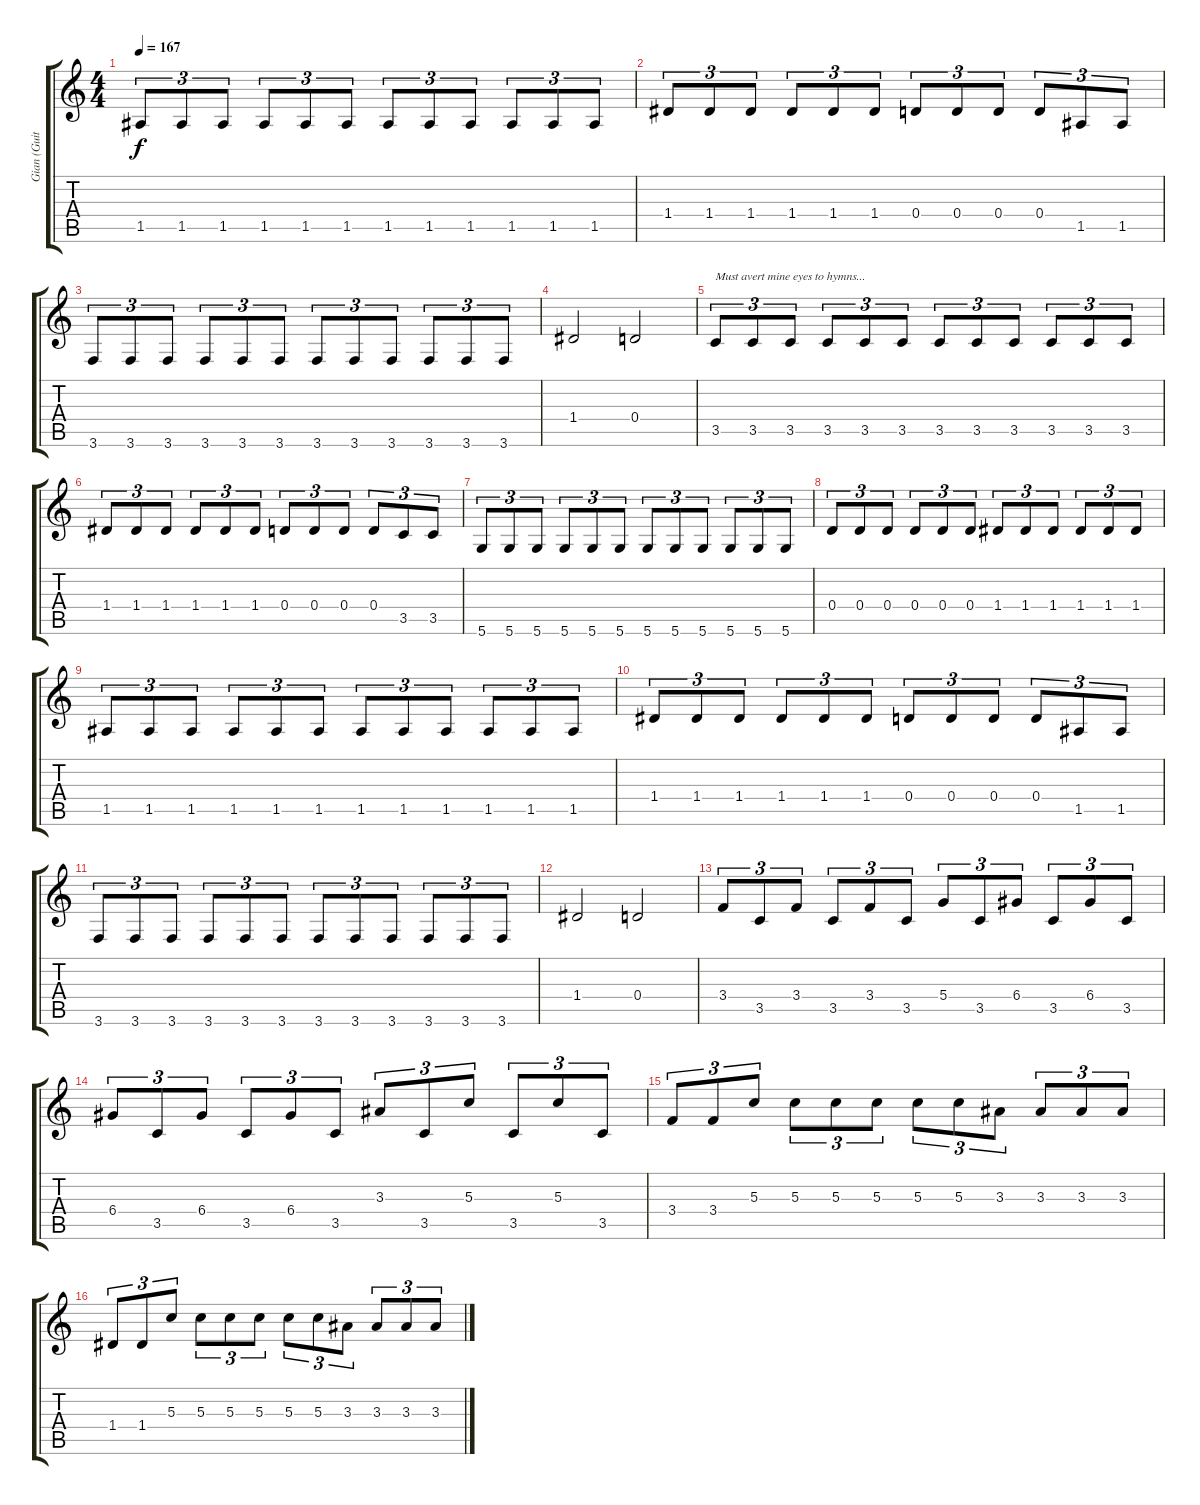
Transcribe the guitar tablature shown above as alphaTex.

\track ("Gian (Guitar)" "Gian (Guit") {instrument overdrivenguitar}
\staff {score tabs}
\tuning (E4 B3 G3 D3 A2 D2) {hide}
\ts (4 4)
\tempo 167
\clef g2
\ks c
1.5.8{tu (3 2) dy f} 1.5.8{tu (3 2)} 1.5.8{tu (3 2)} 1.5.8{tu (3 2)} 1.5.8{tu (3 2)} 1.5.8{tu (3 2)} 1.5.8{tu (3 2)} 1.5.8{tu (3 2)} 1.5.8{tu (3 2)} 1.5.8{tu (3 2)} 1.5.8{tu (3 2)} 1.5.8{tu (3 2)} |
1.4.8{tu (3 2)} 1.4.8{tu (3 2)} 1.4.8{tu (3 2)} 1.4.8{tu (3 2)} 1.4.8{tu (3 2)} 1.4.8{tu (3 2)} 0.4.8{tu (3 2)} 0.4.8{tu (3 2)} 0.4.8{tu (3 2)} 0.4.8{tu (3 2)} 1.5.8{tu (3 2)} 1.5.8{tu (3 2)} |
3.6.8{tu (3 2)} 3.6.8{tu (3 2)} 3.6.8{tu (3 2)} 3.6.8{tu (3 2)} 3.6.8{tu (3 2)} 3.6.8{tu (3 2)} 3.6.8{tu (3 2)} 3.6.8{tu (3 2)} 3.6.8{tu (3 2)} 3.6.8{tu (3 2)} 3.6.8{tu (3 2)} 3.6.8{tu (3 2)} |
1.4.2 0.4.2 |
3.5.8{tu (3 2) txt "Must avert mine eyes to hymns..."} 3.5.8{tu (3 2)} 3.5.8{tu (3 2)} 3.5.8{tu (3 2)} 3.5.8{tu (3 2)} 3.5.8{tu (3 2)} 3.5.8{tu (3 2)} 3.5.8{tu (3 2)} 3.5.8{tu (3 2)} 3.5.8{tu (3 2)} 3.5.8{tu (3 2)} 3.5.8{tu (3 2)} |
1.4.8{tu (3 2)} 1.4.8{tu (3 2)} 1.4.8{tu (3 2)} 1.4.8{tu (3 2)} 1.4.8{tu (3 2)} 1.4.8{tu (3 2)} 0.4.8{tu (3 2)} 0.4.8{tu (3 2)} 0.4.8{tu (3 2)} 0.4.8{tu (3 2)} 3.5.8{tu (3 2)} 3.5.8{tu (3 2)} |
5.6.8{tu (3 2)} 5.6.8{tu (3 2)} 5.6.8{tu (3 2)} 5.6.8{tu (3 2)} 5.6.8{tu (3 2)} 5.6.8{tu (3 2)} 5.6.8{tu (3 2)} 5.6.8{tu (3 2)} 5.6.8{tu (3 2)} 5.6.8{tu (3 2)} 5.6.8{tu (3 2)} 5.6.8{tu (3 2)} |
0.4.8{tu (3 2)} 0.4.8{tu (3 2)} 0.4.8{tu (3 2)} 0.4.8{tu (3 2)} 0.4.8{tu (3 2)} 0.4.8{tu (3 2)} 1.4.8{tu (3 2)} 1.4.8{tu (3 2)} 1.4.8{tu (3 2)} 1.4.8{tu (3 2)} 1.4.8{tu (3 2)} 1.4.8{tu (3 2)} |
1.5.8{tu (3 2)} 1.5.8{tu (3 2)} 1.5.8{tu (3 2)} 1.5.8{tu (3 2)} 1.5.8{tu (3 2)} 1.5.8{tu (3 2)} 1.5.8{tu (3 2)} 1.5.8{tu (3 2)} 1.5.8{tu (3 2)} 1.5.8{tu (3 2)} 1.5.8{tu (3 2)} 1.5.8{tu (3 2)} |
1.4.8{tu (3 2)} 1.4.8{tu (3 2)} 1.4.8{tu (3 2)} 1.4.8{tu (3 2)} 1.4.8{tu (3 2)} 1.4.8{tu (3 2)} 0.4.8{tu (3 2)} 0.4.8{tu (3 2)} 0.4.8{tu (3 2)} 0.4.8{tu (3 2)} 1.5.8{tu (3 2)} 1.5.8{tu (3 2)} |
3.6.8{tu (3 2)} 3.6.8{tu (3 2)} 3.6.8{tu (3 2)} 3.6.8{tu (3 2)} 3.6.8{tu (3 2)} 3.6.8{tu (3 2)} 3.6.8{tu (3 2)} 3.6.8{tu (3 2)} 3.6.8{tu (3 2)} 3.6.8{tu (3 2)} 3.6.8{tu (3 2)} 3.6.8{tu (3 2)} |
1.4.2 0.4.2 |
3.4.8{tu (3 2)} 3.5.8{tu (3 2)} 3.4.8{tu (3 2)} 3.5.8{tu (3 2)} 3.4.8{tu (3 2)} 3.5.8{tu (3 2)} 5.4.8{tu (3 2)} 3.5.8{tu (3 2)} 6.4.8{tu (3 2)} 3.5.8{tu (3 2)} 6.4.8{tu (3 2)} 3.5.8{tu (3 2)} |
6.4.8{tu (3 2)} 3.5.8{tu (3 2)} 6.4.8{tu (3 2)} 3.5.8{tu (3 2)} 6.4.8{tu (3 2)} 3.5.8{tu (3 2)} 3.3.8{tu (3 2)} 3.5.8{tu (3 2)} 5.3.8{tu (3 2)} 3.5.8{tu (3 2)} 5.3.8{tu (3 2)} 3.5.8{tu (3 2)} |
3.4.8{tu (3 2)} 3.4.8{tu (3 2)} 5.3.8{tu (3 2)} 5.3.8{tu (3 2)} 5.3.8{tu (3 2)} 5.3.8{tu (3 2)} 5.3.8{tu (3 2)} 5.3.8{tu (3 2)} 3.3.8{tu (3 2)} 3.3.8{tu (3 2)} 3.3.8{tu (3 2)} 3.3.8{tu (3 2)} |
1.4.8{tu (3 2)} 1.4.8{tu (3 2)} 5.3.8{tu (3 2)} 5.3.8{tu (3 2)} 5.3.8{tu (3 2)} 5.3.8{tu (3 2)} 5.3.8{tu (3 2)} 5.3.8{tu (3 2)} 3.3.8{tu (3 2)} 3.3.8{tu (3 2)} 3.3.8{tu (3 2)} 3.3.8{tu (3 2)}
